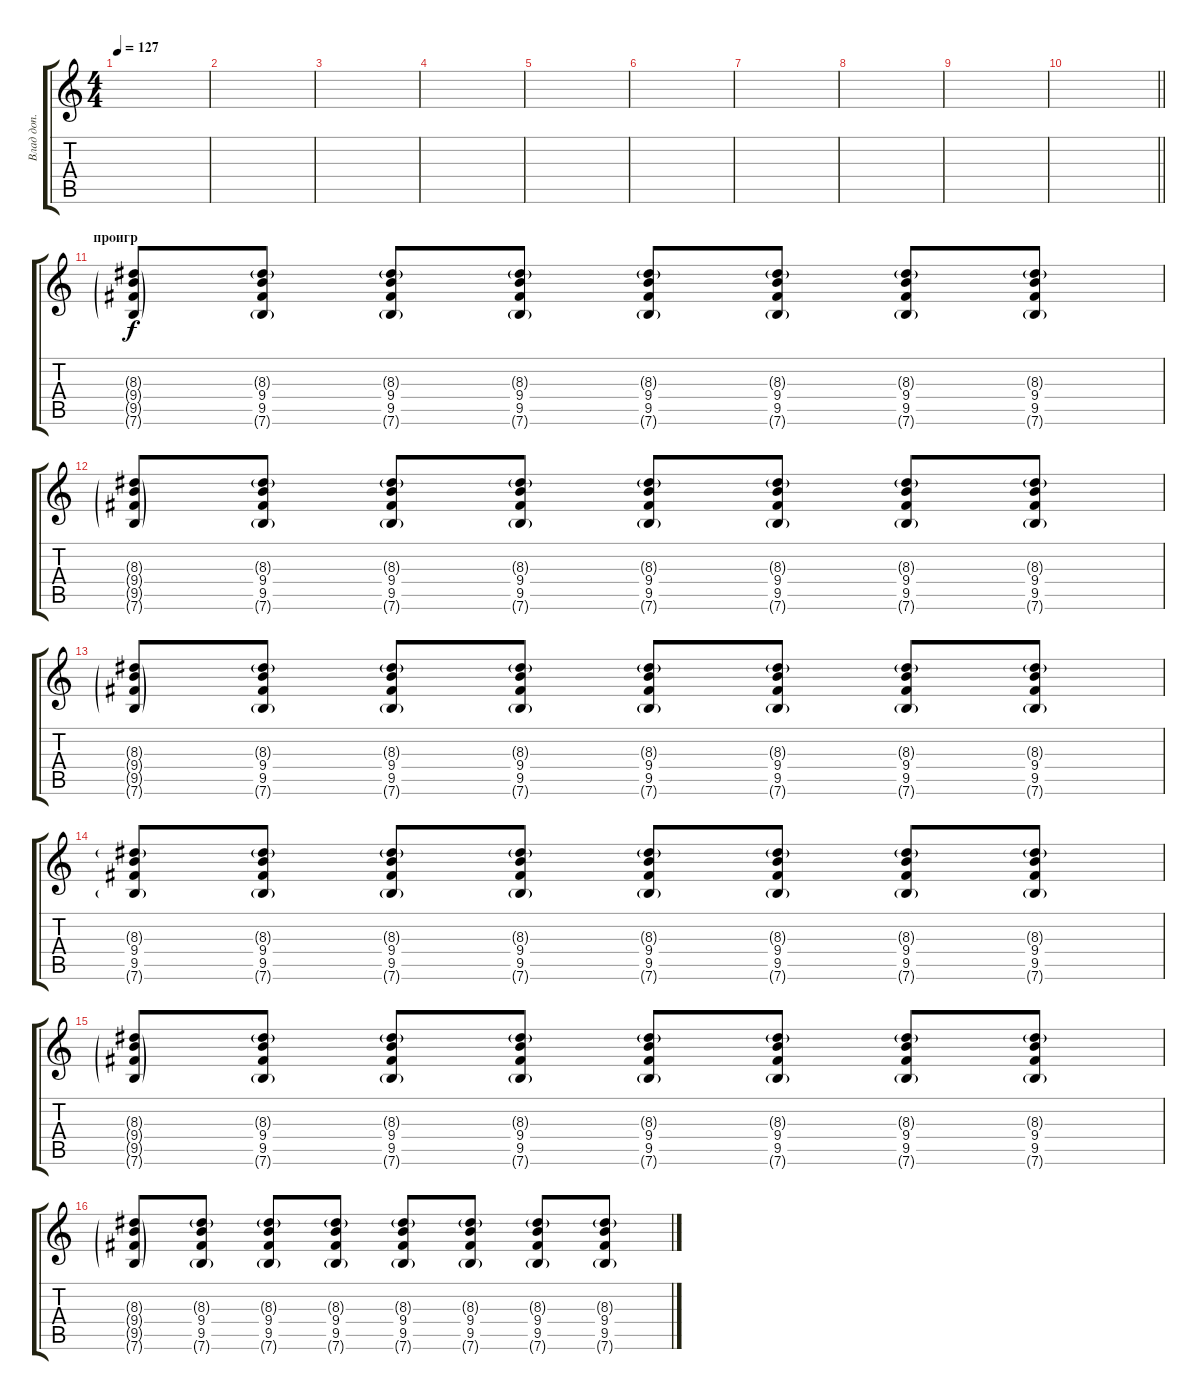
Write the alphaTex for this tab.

\track ("Влад доп." "Влад доп.") {instrument electricguitarjazz}
\staff {score tabs}
\tuning (E4 B3 G3 D3 A2 E2) {hide}
\ts (4 4)
\tempo 127
\clef g2
\ks c
|
|
|
|
|
|
|
|
|
\barLineRight lightlight
|
\section ("" "проигр")
(8.3{g} 9.4{g} 9.5{g} 7.6{g}).8{volume 3} (8.3{g} 9.4 9.5 7.6{g}).8 (8.3{g} 9.4 9.5 7.6{g}).8 (8.3{g} 9.4 9.5 7.6{g}).8 (8.3{g} 9.4 9.5 7.6{g}).8 (8.3{g} 9.4 9.5 7.6{g}).8 (8.3{g} 9.4 9.5 7.6{g}).8 (8.3{g} 9.4 9.5 7.6{g}).8 |
(8.3{g} 9.4{g} 9.5{g} 7.6{g}).8 (8.3{g} 9.4 9.5 7.6{g}).8 (8.3{g} 9.4 9.5 7.6{g}).8 (8.3{g} 9.4 9.5 7.6{g}).8 (8.3{g} 9.4 9.5 7.6{g}).8 (8.3{g} 9.4 9.5 7.6{g}).8 (8.3{g} 9.4 9.5 7.6{g}).8 (8.3{g} 9.4 9.5 7.6{g}).8 |
(8.3{g} 9.4{g} 9.5{g} 7.6{g}).8 (8.3{g} 9.4 9.5 7.6{g}).8 (8.3{g} 9.4 9.5 7.6{g}).8 (8.3{g} 9.4 9.5 7.6{g}).8 (8.3{g} 9.4 9.5 7.6{g}).8 (8.3{g} 9.4 9.5 7.6{g}).8 (8.3{g} 9.4 9.5 7.6{g}).8 (8.3{g} 9.4 9.5 7.6{g}).8 |
(8.3{g} 9.4 9.5 7.6{g}).8 (8.3{g} 9.4 9.5 7.6{g}).8 (8.3{g} 9.4 9.5 7.6{g}).8 (8.3{g} 9.4 9.5 7.6{g}).8 (8.3{g} 9.4 9.5 7.6{g}).8 (8.3{g} 9.4 9.5 7.6{g}).8 (8.3{g} 9.4 9.5 7.6{g}).8 (8.3{g} 9.4 9.5 7.6{g}).8 |
(8.3{g} 9.4{g} 9.5{g} 7.6{g}).8{volume 3} (8.3{g} 9.4 9.5 7.6{g}).8 (8.3{g} 9.4 9.5 7.6{g}).8 (8.3{g} 9.4 9.5 7.6{g}).8 (8.3{g} 9.4 9.5 7.6{g}).8 (8.3{g} 9.4 9.5 7.6{g}).8 (8.3{g} 9.4 9.5 7.6{g}).8 (8.3{g} 9.4 9.5 7.6{g}).8 |
(8.3{g} 9.4{g} 9.5{g} 7.6{g}).8 (8.3{g} 9.4 9.5 7.6{g}).8 (8.3{g} 9.4 9.5 7.6{g}).8 (8.3{g} 9.4 9.5 7.6{g}).8 (8.3{g} 9.4 9.5 7.6{g}).8 (8.3{g} 9.4 9.5 7.6{g}).8 (8.3{g} 9.4 9.5 7.6{g}).8 (8.3{g} 9.4 9.5 7.6{g}).8
